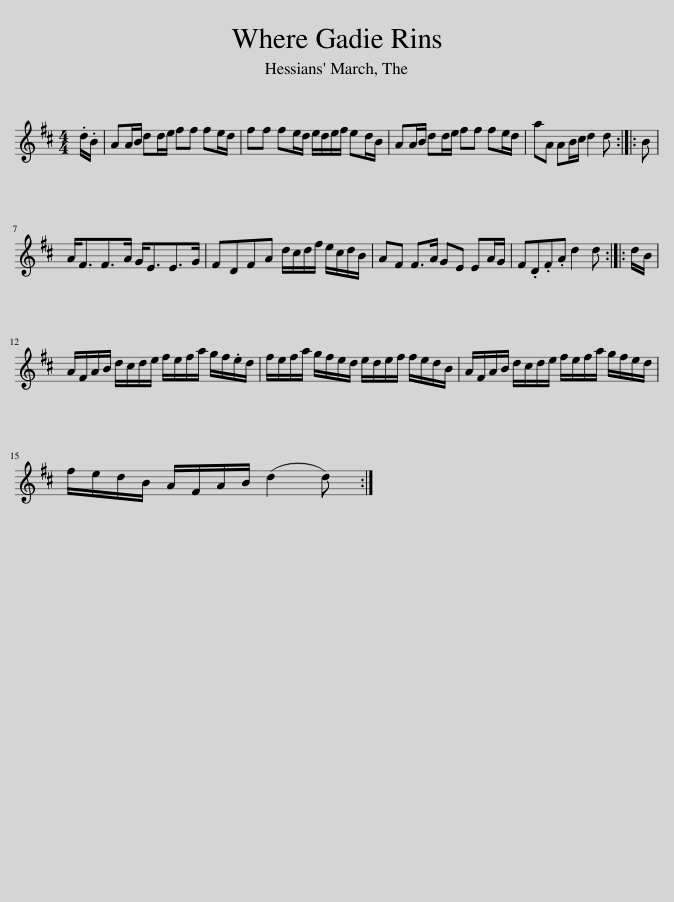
X:1
L:1/8
M:4/4
I:linebreak $
K:D
V:1 treble
V:1
 .d/.B/ | AA/B/ dd/e/ ff fe/d/ | ff fe/d/ e/d/e/f/ ed/B/ | AA/B/ dd/e/ ff fe/d/ | aA AB/c/ d2 d :: %5
 B |$ A<FF>A G<EE>G | FDFA d/c/d/f/ e/c/d/B/ | AF F>A GE EA/G/ | F.D.F.A d2 d :: %10
 d/B/ |$ A/F/A/B/ d/c/d/e/ f/e/f/a/ g/f/.e/d/ | f/e/f/a/ g/f/e/d/ e/d/e/f/ f/e/d/B/ | A/F/A/B/ d/c/d/e/ f/e/f/a/ g/f/e/d/ |$ f/e/d/B/ A/F/A/B/ (d2 d) :| %15
